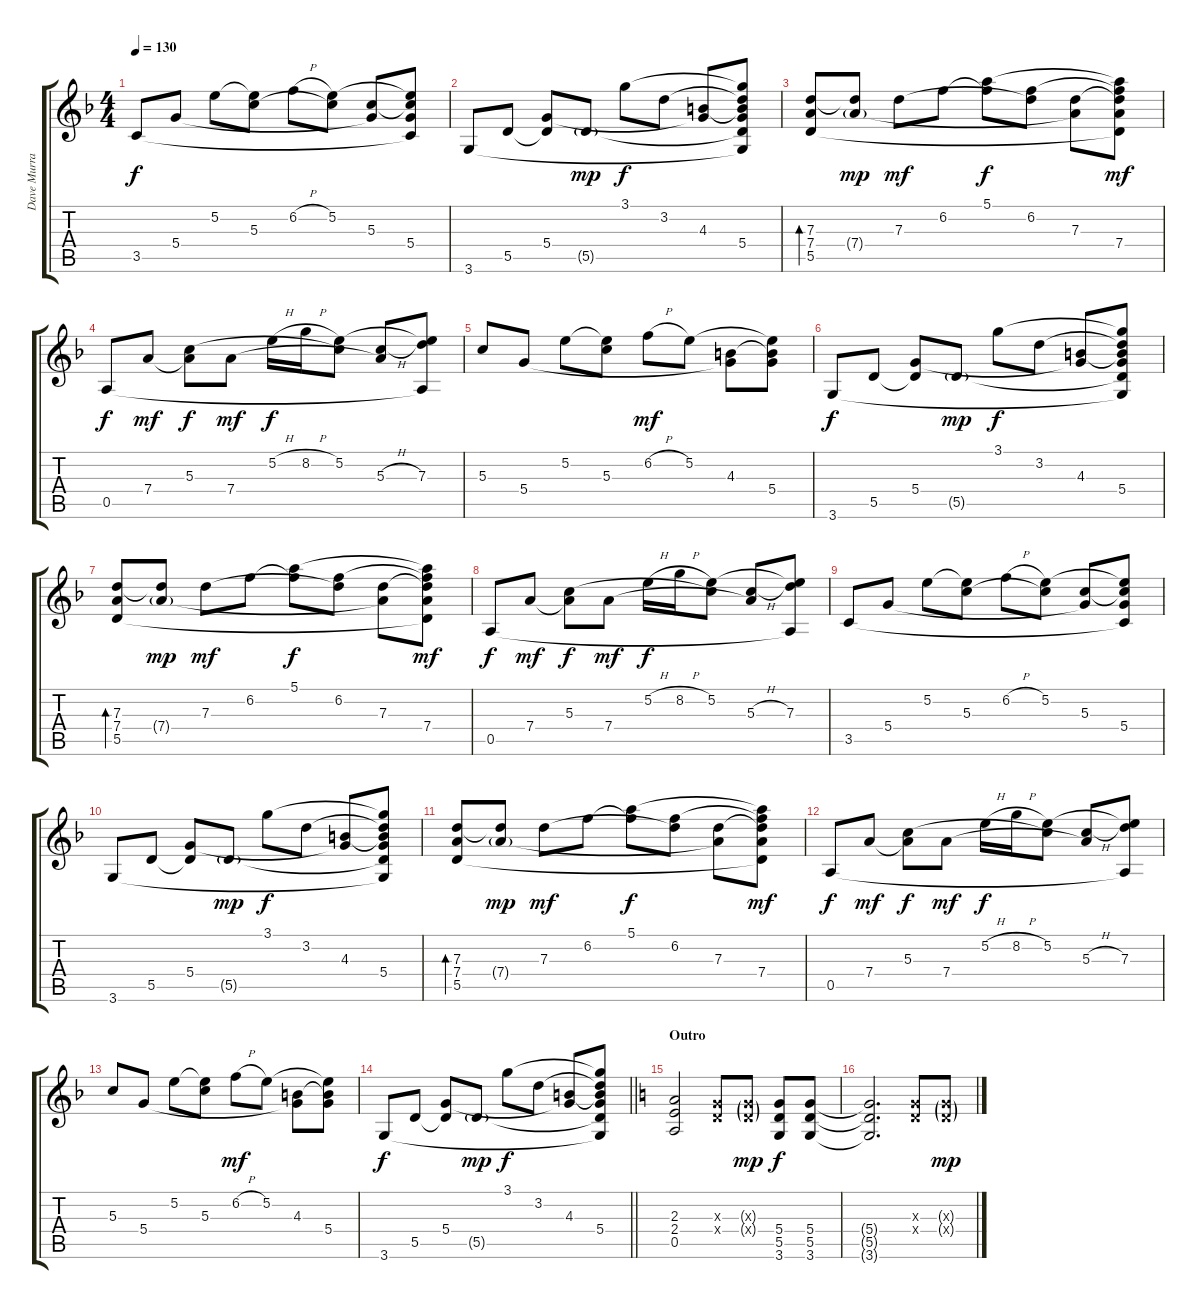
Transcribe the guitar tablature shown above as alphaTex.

\track ("Dave Murray" "Dave Murra") {instrument overdrivenguitar}
\staff {score tabs}
\tuning (E4 B3 G3 D3 A2 E2) {hide}
\ts (4 4)
\tempo 130
\clef g2
\ks dminor
3.5.8{dy f} 5.4.8 5.2.8 (5.2{t} 5.3).8 6.2{h}.8 (5.2 5.3{t}).8 (5.3 5.4{t}).8 (5.2{t} 5.3{t} 5.4 3.5{t}).8 |
3.6.8 5.5.8 (5.4 5.5{t}).8 5.5{g}.8{dy mp} 3.1.8{dy f} 3.2.8 (4.3 5.4{t}).8 (3.1{t} 3.2{t} 4.3{t} 5.4 5.5{t} 3.6{t}).8 |
(7.3 7.4 5.5).8{bd 120} (7.3{t} 7.4{g}).8{dy mp} 7.3.8{dy mf} 6.2.8 (5.1 6.2{t}).8{dy f} (6.2 7.3{t}).8 (7.3 7.4{t}).8 (5.1{t} 6.2{t} 7.3{t} 7.4 5.5{t}).8{dy mf} |
0.5.8{dy f} 7.4.8{dy mf} (5.3 7.4{t}).8{dy f} 7.4.8{dy mf} 5.2{h}.16{dy f} 8.2{h}.16 (5.2 5.3{t}).8 (5.3{h} 7.4{t}).8 (5.2{t} 7.3 0.5{t}).8 |
5.3.8 5.4.8 5.2.8 (5.2{t} 5.3).8 6.2{h}.8{dy mf} 5.2.8 (4.3 5.4{t}).8 (5.2{t} 4.3{t} 5.4).8 |
3.6.8{dy f} 5.5.8 (5.4 5.5{t}).8 5.5{g}.8{dy mp} 3.1.8{dy f} 3.2.8 (4.3 5.4{t}).8 (3.1{t} 3.2{t} 4.3{t} 5.4 5.5{t} 3.6{t}).8 |
(7.3 7.4 5.5).8{bd 120} (7.3{t} 7.4{g}).8{dy mp} 7.3.8{dy mf} 6.2.8 (5.1 6.2{t}).8{dy f} (6.2 7.3{t}).8 (7.3 7.4{t}).8 (5.1{t} 6.2{t} 7.3{t} 7.4 5.5{t}).8{dy mf} |
0.5.8{dy f} 7.4.8{dy mf} (5.3 7.4{t}).8{dy f} 7.4.8{dy mf} 5.2{h}.16{dy f} 8.2{h}.16 (5.2 5.3{t}).8 (5.3{h} 7.4{t}).8 (5.2{t} 7.3 0.5{t}).8 |
3.5.8 5.4.8 5.2.8 (5.2{t} 5.3).8 6.2{h}.8 (5.2 5.3{t}).8 (5.3 5.4{t}).8 (5.2{t} 5.3{t} 5.4 3.5{t}).8 |
3.6.8 5.5.8 (5.4 5.5{t}).8 5.5{g}.8{dy mp} 3.1.8{dy f} 3.2.8 (4.3 5.4{t}).8 (3.1{t} 3.2{t} 4.3{t} 5.4 5.5{t} 3.6{t}).8 |
(7.3 7.4 5.5).8{bd 120} (7.3{t} 7.4{g}).8{dy mp} 7.3.8{dy mf} 6.2.8 (5.1 6.2{t}).8{dy f} (6.2 7.3{t}).8 (7.3 7.4{t}).8 (5.1{t} 6.2{t} 7.3{t} 7.4 5.5{t}).8{dy mf} |
0.5.8{dy f} 7.4.8{dy mf} (5.3 7.4{t}).8{dy f} 7.4.8{dy mf} 5.2{h}.16{dy f} 8.2{h}.16 (5.2 5.3{t}).8 (5.3{h} 7.4{t}).8 (5.2{t} 7.3 0.5{t}).8 |
5.3.8 5.4.8 5.2.8 (5.2{t} 5.3).8 6.2{h}.8{dy mf} 5.2.8 (4.3 5.4{t}).8 (5.2{t} 4.3{t} 5.4).8 |
\barLineRight lightlight
3.6.8{dy f} 5.5.8 (5.4 5.5{t}).8 5.5{g}.8{dy mp} 3.1.8{dy f} 3.2.8 (4.3 5.4{t}).8 (3.1{t} 3.2{t} 4.3{t} 5.4 5.5{t} 3.6{t}).8 |
\section ("" "Outro")
\ks aminor
(2.3 2.4 0.5).2 (0.3{x} 0.4{x}).8 (0.3{g x} 0.4{g x}).8{dy mp} (5.4 5.5 3.6).8{dy f} (5.4 5.5 3.6).8 |
(5.4{t} 5.5{t} 3.6{t}).2{d} (0.3{x} 0.4{x}).8 (0.3{g x} 0.4{g x}).8{dy mp}
